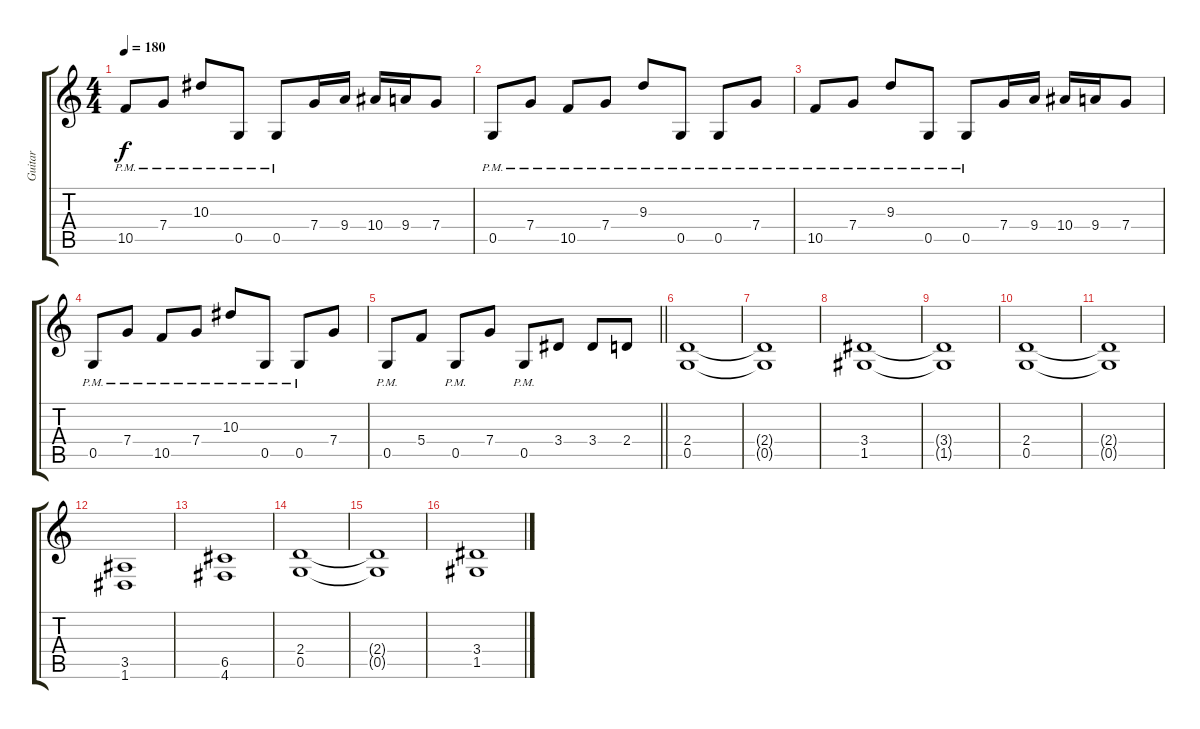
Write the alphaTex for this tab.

\track ("Guitar" "Guitar") {instrument distortionguitar}
\staff {score tabs}
\tuning (D4 A3 F3 C3 G2 D2) {hide}
\ts (4 4)
\tempo 180
\clef g2
\ks c
10.5{pm}.8{dy f} 7.4{pm}.8 10.3{pm}.8 0.5{pm}.8 0.5{pm}.8 7.4.16 9.4.16 10.4.16 9.4.16 7.4.8 |
0.5{pm}.8 7.4{pm}.8 10.5{pm}.8 7.4{pm}.8 9.3{pm}.8 0.5{pm}.8 0.5{pm}.8 7.4{pm}.8 |
10.5{pm}.8 7.4{pm}.8 9.3{pm}.8 0.5{pm}.8 0.5{pm}.8 7.4.16 9.4.16 10.4.16 9.4.16 7.4.8 |
0.5{pm}.8 7.4{pm}.8 10.5{pm}.8 7.4{pm}.8 10.3{pm}.8 0.5{pm}.8 0.5{pm}.8 7.4.8 |
\barLineRight lightlight
0.5{pm}.8 5.4.8 0.5{pm}.8 7.4.8 0.5{pm}.8 3.4.8 3.4.8 2.4.8 |
\section ("" "")
(2.4 0.5).1 |
(2.4{t} 0.5{t}).1 |
(3.4 1.5).1 |
(3.4{t} 1.5{t}).1 |
(2.4 0.5).1 |
(2.4{t} 0.5{t}).1 |
(3.5 1.6).1 |
(6.5 4.6).1 |
(2.4 0.5).1 |
(2.4{t} 0.5{t}).1 |
(3.4 1.5).1
